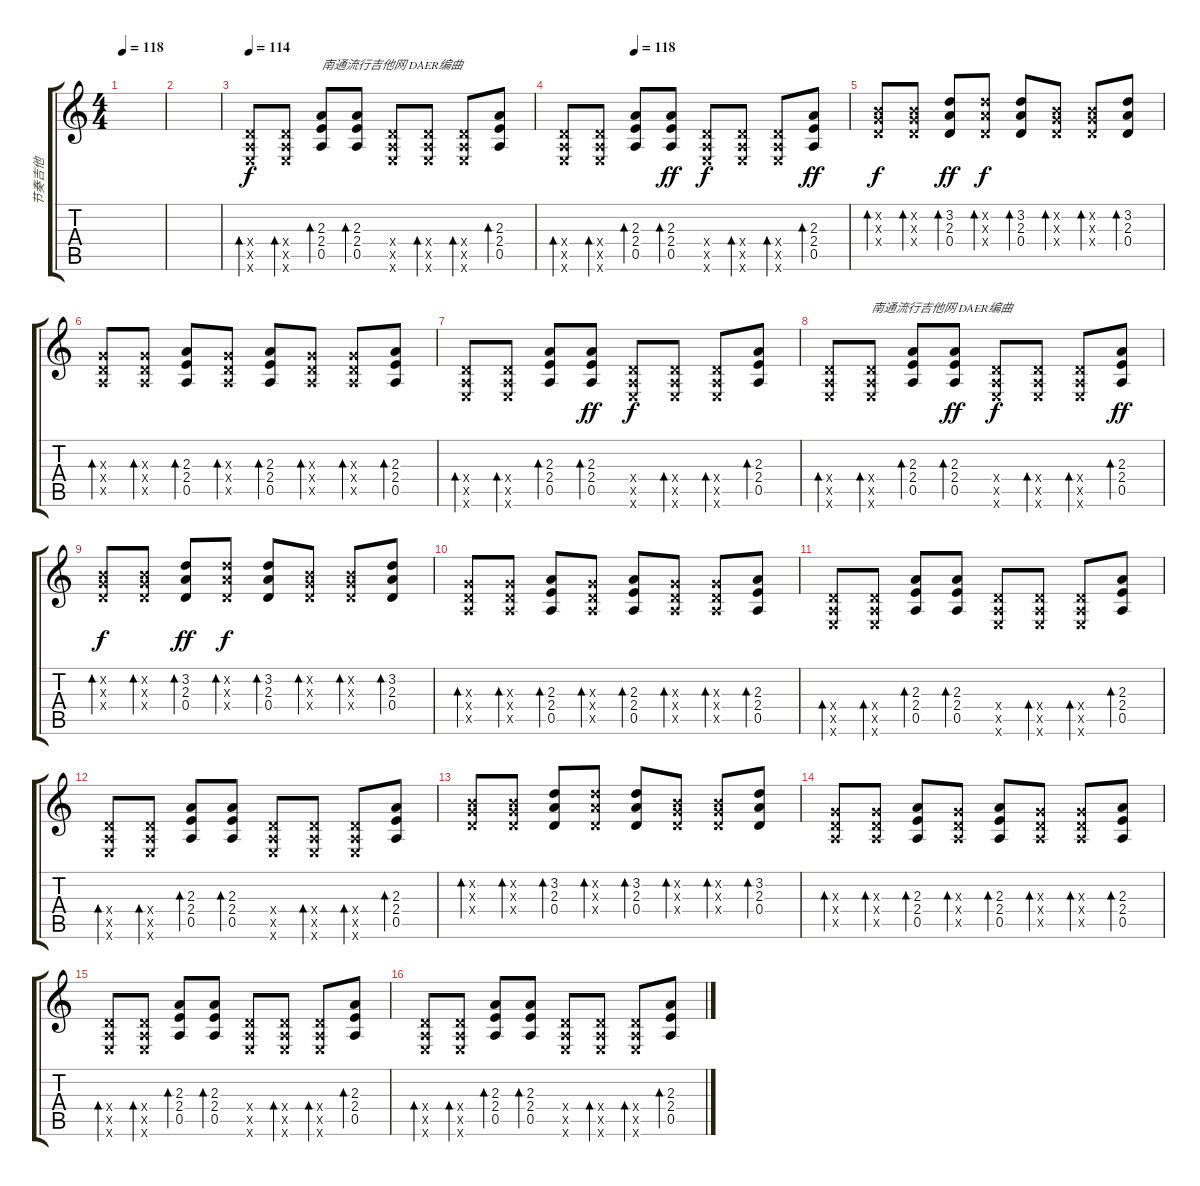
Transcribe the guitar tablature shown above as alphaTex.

\track ("节奏吉他" "节奏吉他") {instrument distortionguitar}
\staff {score tabs}
\tuning (E4 B3 G3 D3 A2 E2) {hide}
\ts (4 4)
\tempo 118
\clef g2
\ks c
|
|
\tempo 115
\tempo 114
(0.4{x} 0.5{x} 0.6{x}).8{bd 60 volume 8 balance 14} (0.4{x} 0.5{x} 0.6{x}).8{bd 60} (2.3 2.4 0.5).8{bd 60 txt "南通流行吉他网 DAER编曲"} (2.3 2.4 0.5).8{bd 60} (0.4{x} 0.5{x} 0.6{x}).8 (0.4{x} 0.5{x} 0.6{x}).8{bd 60} (0.4{x} 0.5{x} 0.6{x}).8{bd 60} (2.3 2.4 0.5).8{bd 60} |
\tempo (118 0.25)
(0.4{x} 0.5{x} 0.6{x}).8{bd 60 dy f} (0.4{x} 0.5{x} 0.6{x}).8{bd 60} (2.3 2.4 0.5).8{bd 60} (2.3 2.4 0.5).8{bd 60 dy ff} (0.4{x} 0.5{x} 0.6{x}).8{dy f} (0.4{x} 0.5{x} 0.6{x}).8{bd 60} (0.4{x} 0.5{x} 0.6{x}).8{bd 60} (2.3 2.4 0.5).8{bd 60 dy ff} |
(0.2{x} 0.3{x} 0.4{x}).8{bd 60 dy f} (0.2{x} 0.3{x} 0.4{x}).8{bd 60} (3.2 2.3 0.4).8{bd 60 dy ff} (3.2{x} 2.3{x} 0.4{x}).8{bd 60 dy f} (3.2 2.3 0.4).8{bd 60} (0.2{x} 0.3{x} 0.4{x}).8{bd 60} (0.2{x} 0.3{x} 0.4{x}).8{bd 60} (3.2 2.3 0.4).8{bd 60} |
(0.3{x} 0.4{x} 0.5{x}).8{bd 60} (0.3{x} 0.4{x} 0.5{x}).8{bd 60} (2.3 2.4 0.5).8{bd 60} (0.3{x} 0.4{x} 0.5{x}).8{bd 60} (2.3 2.4 0.5).8{bd 60} (0.3{x} 0.4{x} 0.5{x}).8{bd 60} (0.3{x} 0.4{x} 0.5{x}).8{bd 60} (2.3 2.4 0.5).8{bd 60} |
(0.4{x} 0.5{x} 0.6{x}).8{bd 60} (0.4{x} 0.5{x} 0.6{x}).8{bd 60} (2.3 2.4 0.5).8{bd 60} (2.3 2.4 0.5).8{bd 60 dy ff} (0.4{x} 0.5{x} 0.6{x}).8{dy f} (0.4{x} 0.5{x} 0.6{x}).8{bd 60} (0.4{x} 0.5{x} 0.6{x}).8{bd 60} (2.3 2.4 0.5).8{bd 60} |
(0.4{x} 0.5{x} 0.6{x}).8{bd 60} (0.4{x} 0.5{x} 0.6{x}).8{bd 60 txt "南通流行吉他网 DAER编曲"} (2.3 2.4 0.5).8{bd 60} (2.3 2.4 0.5).8{bd 60 dy ff} (0.4{x} 0.5{x} 0.6{x}).8{dy f} (0.4{x} 0.5{x} 0.6{x}).8{bd 60} (0.4{x} 0.5{x} 0.6{x}).8{bd 60} (2.3 2.4 0.5).8{bd 60 dy ff} |
(0.2{x} 0.3{x} 0.4{x}).8{bd 60 dy f} (0.2{x} 0.3{x} 0.4{x}).8{bd 60} (3.2 2.3 0.4).8{bd 60 dy ff} (3.2{x} 2.3{x} 0.4{x}).8{bd 60 dy f} (3.2 2.3 0.4).8{bd 60} (0.2{x} 0.3{x} 0.4{x}).8{bd 60} (0.2{x} 0.3{x} 0.4{x}).8{bd 60} (3.2 2.3 0.4).8{bd 60} |
(0.3{x} 0.4{x} 0.5{x}).8{bd 60} (0.3{x} 0.4{x} 0.5{x}).8{bd 60} (2.3 2.4 0.5).8{bd 60} (0.3{x} 0.4{x} 0.5{x}).8{bd 60} (2.3 2.4 0.5).8{bd 60} (0.3{x} 0.4{x} 0.5{x}).8{bd 60} (0.3{x} 0.4{x} 0.5{x}).8{bd 60} (2.3 2.4 0.5).8{bd 60} |
(0.4{x} 0.5{x} 0.6{x}).8{bd 60 volume 11} (0.4{x} 0.5{x} 0.6{x}).8{bd 60} (2.3 2.4 0.5).8{bd 60} (2.3 2.4 0.5).8{bd 60} (0.4{x} 0.5{x} 0.6{x}).8 (0.4{x} 0.5{x} 0.6{x}).8{bd 60} (0.4{x} 0.5{x} 0.6{x}).8{bd 60} (2.3 2.4 0.5).8{bd 60} |
(0.4{x} 0.5{x} 0.6{x}).8{bd 60} (0.4{x} 0.5{x} 0.6{x}).8{bd 60} (2.3 2.4 0.5).8{bd 60} (2.3 2.4 0.5).8{bd 60} (0.4{x} 0.5{x} 0.6{x}).8 (0.4{x} 0.5{x} 0.6{x}).8{bd 60} (0.4{x} 0.5{x} 0.6{x}).8{bd 60} (2.3 2.4 0.5).8{bd 60} |
(0.2{x} 0.3{x} 0.4{x}).8{bd 60} (0.2{x} 0.3{x} 0.4{x}).8{bd 60} (3.2 2.3 0.4).8{bd 60} (3.2{x} 2.3{x} 0.4{x}).8{bd 60} (3.2 2.3 0.4).8{bd 60} (0.2{x} 0.3{x} 0.4{x}).8{bd 60} (0.2{x} 0.3{x} 0.4{x}).8{bd 60} (3.2 2.3 0.4).8{bd 60} |
(0.3{x} 0.4{x} 0.5{x}).8{bd 60} (0.3{x} 0.4{x} 0.5{x}).8{bd 60} (2.3 2.4 0.5).8{bd 60} (0.3{x} 0.4{x} 0.5{x}).8{bd 60} (2.3 2.4 0.5).8{bd 60} (0.3{x} 0.4{x} 0.5{x}).8{bd 60} (0.3{x} 0.4{x} 0.5{x}).8{bd 60} (2.3 2.4 0.5).8{bd 60} |
(0.4{x} 0.5{x} 0.6{x}).8{bd 60} (0.4{x} 0.5{x} 0.6{x}).8{bd 60} (2.3 2.4 0.5).8{bd 60} (2.3 2.4 0.5).8{bd 60} (0.4{x} 0.5{x} 0.6{x}).8 (0.4{x} 0.5{x} 0.6{x}).8{bd 60} (0.4{x} 0.5{x} 0.6{x}).8{bd 60} (2.3 2.4 0.5).8{bd 60} |
(0.4{x} 0.5{x} 0.6{x}).8{bd 60} (0.4{x} 0.5{x} 0.6{x}).8{bd 60} (2.3 2.4 0.5).8{bd 60} (2.3 2.4 0.5).8{bd 60} (0.4{x} 0.5{x} 0.6{x}).8 (0.4{x} 0.5{x} 0.6{x}).8{bd 60} (0.4{x} 0.5{x} 0.6{x}).8{bd 60} (2.3 2.4 0.5).8{bd 60}
